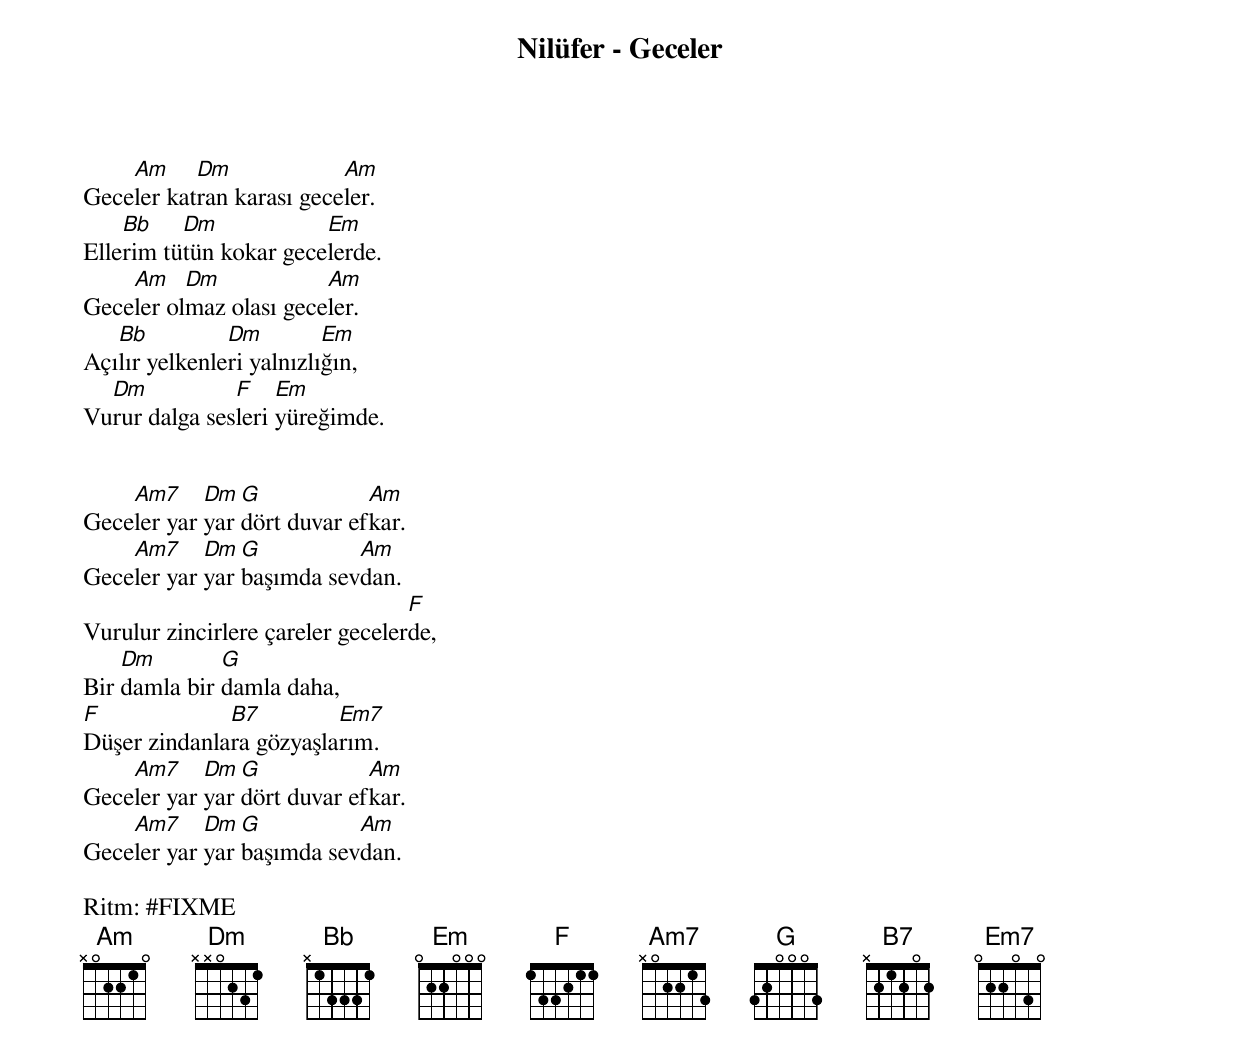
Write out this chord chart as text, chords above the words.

Nilüfer - Geceler

    Am     Dm             Am
Geceler katran karası geceler.
    Bb    Dm            Em
Ellerim tütün kokar gecelerde.
    Am    Dm            Am
Geceler olmaz olası geceler.
   Bb          Dm         Em
Açılır yelkenleri yalnızlığın,
  Dm           F    Em
Vurur dalga sesleri yüreğimde.


    Am7     Dm  G            Am
Geceler yar yar dört duvar efkar.
    Am7     Dm  G          Am
Geceler yar yar başımda sevdan.
                                  F
Vurulur zincirlere çareler gecelerde,
    Dm        G
Bir damla bir damla daha,
F             B7         Em7
Düşer zindanlara gözyaşlarım.
    Am7     Dm  G            Am
Geceler yar yar dört duvar efkar.
    Am7     Dm  G          Am
Geceler yar yar başımda sevdan.

Ritm: #FIXME
